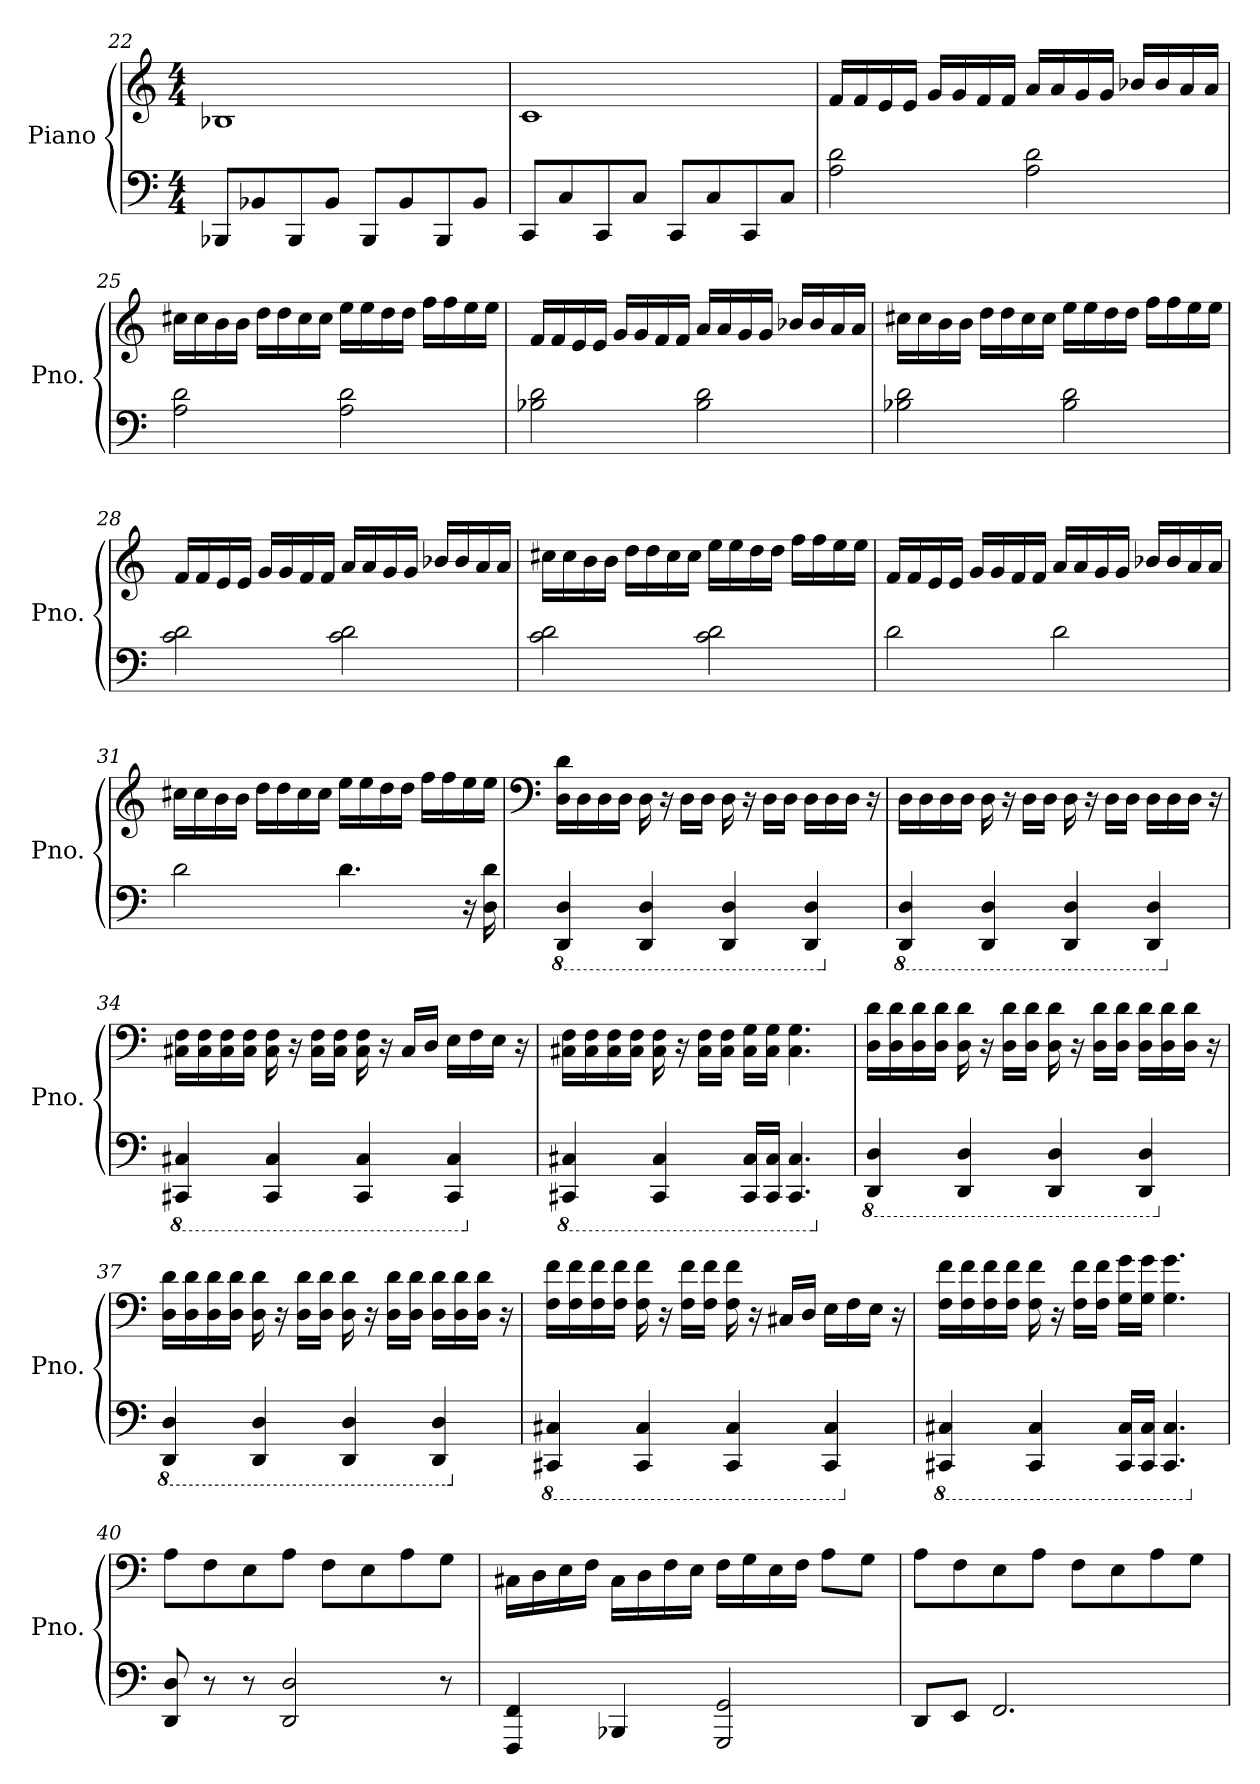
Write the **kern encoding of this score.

**kern	**kern
*part1	*part1
*staff2	*staff1
*I"Piano	*
*I'Pno.	*
*clefF4	*clefG2
*k[]	*k[]
*M4/4	*M4/4
=22	=22
8BBB-X/L	1B-X
8BB-X/	.
8BBB-/	.
8BB-/J	.
8BBB-/L	.
8BB-/	.
8BBB-/	.
8BB-/J	.
=23	=23
8CC/L	1c
8C/	.
8CC/	.
8C/J	.
8CC/L	.
8C/	.
8CC/	.
8C/J	.
!!LO:LB:g=z
=24	=24
*	*MM97
2A\ 2d\	16f/LL
.	16f/
.	16e/
.	16e/JJ
.	16g/LL
.	16g/
.	16f/
.	16f/JJ
2A\ 2d\	16a/LL
.	16a/
.	16g/
.	16g/JJ
.	16b-X/LL
.	16b-/
.	16a/
.	16a/JJ
=25	=25
2A\ 2d\	16cc#X\LL
.	16cc#\
.	16b\
.	16b\JJ
.	16dd\LL
.	16dd\
.	16cc#\
.	16cc#\JJ
2A\ 2d\	16ee\LL
.	16ee\
.	16dd\
.	16dd\JJ
.	16ff\LL
.	16ff\
.	16ee\
.	16ee\JJ
=26	=26
2B-X\ 2d\	16f/LL
.	16f/
.	16e/
.	16e/JJ
.	16g/LL
.	16g/
.	16f/
.	16f/JJ
2B-\ 2d\	16a/LL
.	16a/
.	16g/
.	16g/JJ
.	16b-X/LL
.	16b-/
.	16a/
.	16a/JJ
!!LO:LB:g=z
=27	=27
2B-X\ 2d\	16cc#X\LL
.	16cc#\
.	16b\
.	16b\JJ
.	16dd\LL
.	16dd\
.	16cc#\
.	16cc#\JJ
2B-\ 2d\	16ee\LL
.	16ee\
.	16dd\
.	16dd\JJ
.	16ff\LL
.	16ff\
.	16ee\
.	16ee\JJ
=28	=28
2c\ 2d\	16f/LL
.	16f/
.	16e/
.	16e/JJ
.	16g/LL
.	16g/
.	16f/
.	16f/JJ
2c\ 2d\	16a/LL
.	16a/
.	16g/
.	16g/JJ
.	16b-X/LL
.	16b-/
.	16a/
.	16a/JJ
=29	=29
2c\ 2d\	16cc#X\LL
.	16cc#\
.	16b\
.	16b\JJ
.	16dd\LL
.	16dd\
.	16cc#\
.	16cc#\JJ
2c\ 2d\	16ee\LL
.	16ee\
.	16dd\
.	16dd\JJ
.	16ff\LL
.	16ff\
.	16ee\
.	16ee\JJ
!!LO:LB:g=z
=30	=30
2d\	16f/LL
.	16f/
.	16e/
.	16e/JJ
.	16g/LL
.	16g/
.	16f/
.	16f/JJ
2d\	16a/LL
.	16a/
.	16g/
.	16g/JJ
.	16b-X/LL
.	16b-/
.	16a/
.	16a/JJ
=31	=31
2d\	16cc#X\LL
.	16cc#\
.	16b\
.	16b\JJ
.	16dd\LL
.	16dd\
.	16cc#\
.	16cc#\JJ
4.d\	16ee\LL
.	16ee\
.	16dd\
.	16dd\JJ
.	16ff\LL
.	16ff\
16r	16ee\
16D\ 16d\	16ee\JJ
=32	=32
*	*clefF4
*8ba	*
4DDD/ 4DD/	16D\ 16d\LL
.	16D\
.	16D\
.	16D\JJ
4DDD/ 4DD/	16D\
.	16r
.	16D\LL
.	16D\JJ
4DDD/ 4DD/	16D\
.	16r
.	16D\LL
.	16D\JJ
4DDD/ 4DD/	16D\LL
.	16D\
.	16D\JJ
.	16r
!!LO:PB:g=z
=33	=33
*X8ba	*
*8ba	*
4DDD/ 4DD/	16D\LL
.	16D\
.	16D\
.	16D\JJ
4DDD/ 4DD/	16D\
.	16r
.	16D\LL
.	16D\JJ
4DDD/ 4DD/	16D\
.	16r
.	16D\LL
.	16D\JJ
4DDD/ 4DD/	16D\LL
.	16D\
.	16D\JJ
.	16r
=34	=34
*X8ba	*
*8ba	*
4CCC#X/ 4CC#X/	16C#X\ 16F\LL
.	16C#\ 16F\
.	16C#\ 16F\
.	16C#\ 16F\JJ
4CCC#/ 4CC#/	16C#\ 16F\
.	16r
.	16C#\ 16F\LL
.	16C#\ 16F\JJ
4CCC#/ 4CC#/	16C#\ 16F\
.	16r
.	16C#/LL
.	16D/JJ
4CCC#/ 4CC#/	16E\LL
.	16F\
.	16E\JJ
.	16r
=35	=35
*X8ba	*
*8ba	*
4CCC#X/ 4CC#X/	16C#X\ 16F\LL
.	16C#\ 16F\
.	16C#\ 16F\
.	16C#\ 16F\JJ
4CCC#/ 4CC#/	16C#\ 16F\
.	16r
.	16C#\ 16F\LL
.	16C#\ 16F\JJ
16CCC#/ 16CC#/LL	16C#\ 16G\LL
16CCC#/ 16CC#/JJ	16C#\ 16G\JJ
4.CCC#/ 4.CC#/	4.C#\ 4.G\
!!LO:LB:g=z
=36	=36
*X8ba	*
*8ba	*
4DDD/ 4DD/	16D\ 16d\LL
.	16D\ 16d\
.	16D\ 16d\
.	16D\ 16d\JJ
4DDD/ 4DD/	16D\ 16d\
.	16r
.	16D\ 16d\LL
.	16D\ 16d\JJ
4DDD/ 4DD/	16D\ 16d\
.	16r
.	16D\ 16d\LL
.	16D\ 16d\JJ
4DDD/ 4DD/	16D\ 16d\LL
.	16D\ 16d\
.	16D\ 16d\JJ
.	16r
=37	=37
*X8ba	*
*8ba	*
4DDD/ 4DD/	16D\ 16d\LL
.	16D\ 16d\
.	16D\ 16d\
.	16D\ 16d\JJ
4DDD/ 4DD/	16D\ 16d\
.	16r
.	16D\ 16d\LL
.	16D\ 16d\JJ
4DDD/ 4DD/	16D\ 16d\
.	16r
.	16D\ 16d\LL
.	16D\ 16d\JJ
4DDD/ 4DD/	16D\ 16d\LL
.	16D\ 16d\
.	16D\ 16d\JJ
.	16r
!!LO:LB:g=z
=38	=38
*X8ba	*
*8ba	*
4CCC#X/ 4CC#X/	16F\ 16f\LL
.	16F\ 16f\
.	16F\ 16f\
.	16F\ 16f\JJ
4CCC#/ 4CC#/	16F\ 16f\
.	16r
.	16F\ 16f\LL
.	16F\ 16f\JJ
4CCC#/ 4CC#/	16F\ 16f\
.	16r
.	16C#X/LL
.	16D/JJ
4CCC#/ 4CC#/	16E\LL
.	16F\
.	16E\JJ
.	16r
=39	=39
*X8ba	*
*8ba	*
4CCC#X/ 4CC#X/	16F\ 16f\LL
.	16F\ 16f\
.	16F\ 16f\
.	16F\ 16f\JJ
4CCC#/ 4CC#/	16F\ 16f\
.	16r
.	16F\ 16f\LL
.	16F\ 16f\JJ
16CCC#/ 16CC#/LL	16G\ 16g\LL
16CCC#/ 16CC#/JJ	16G\ 16g\JJ
4.CCC#/ 4.CC#/	4.G\ 4.g\
=40	=40
*X8ba	*
8DD/ 8D/	8A\L
8r	8F\
8r	8E\
2DD/ 2D/	8A\J
.	8F\L
.	8E\
.	8A\
8r	8G\J
!!LO:LB:g=z
=41	=41
4FFF/ 4FF/	16C#X\LL
.	16D\
.	16E\
.	16F\JJ
4BBB-X/	16C#\LL
.	16D\
.	16F\
.	16E\JJ
2GGG/ 2GG/	16F\LL
.	16G\
.	16E\
.	16F\JJ
.	8A\L
.	8G\J
=42	=42
8DD/L	8A\L
8EE/J	8F\
2.FF/	8E\
.	8A\J
.	8F\L
.	8E\
.	8A\
.	8G\J
=	=
*-	*-
